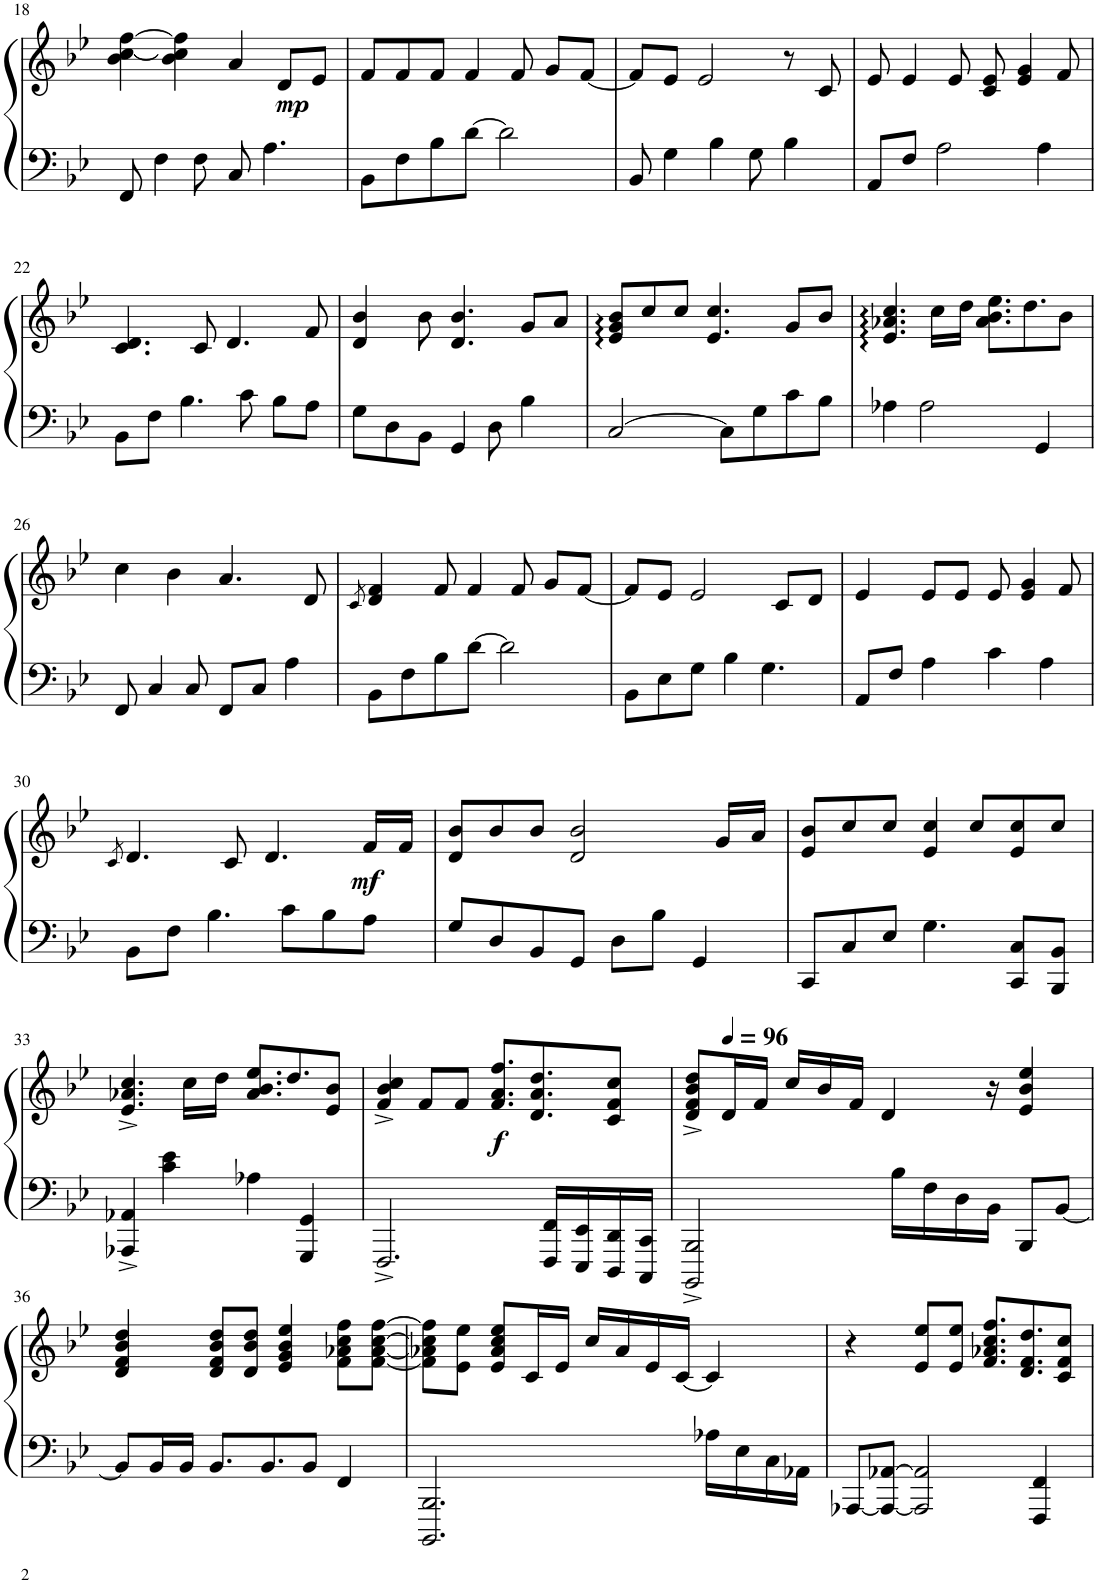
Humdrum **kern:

**kern	**kern	**dynam
*part1	*part1	*part1
*staff2	*staff1	*staff1/2
*I"Piano	*	*
*I'Pno	*	*
!!LO:PB:g=z
*clefF4	*clefG2	*
*k[b-e-]	*k[b-e-]	*
*M4/4	*M4/4	*
=18	=18	=18
8FF/	4b-\ [4cc\ [4ff\	.
4F\	.	.
.	4b-\ 4cc\] 4ff\]	.
8F\	.	.
8C/	4a/	.
4.A\	.	.
!	!	!LO:DY:b
.	8d/L	mp
.	8e-/J	.
=19	=19	=19
8BB-\L	8f/L	.
8F\	8f/	.
8B-\	8f/J	.
[8d\J	4f/	.
2d\]	.	.
.	8f/	.
.	8g/L	.
.	[8f/J	.
=20	=20	=20
8BB-/	8f/L]	.
4G\	8e-/J	.
.	2e-/	.
4B-\	.	.
8G\	.	.
4B-\	8r	.
.	8c/	.
=21	=21	=21
8AA/L	8e-/	.
8F/J	4e-/	.
2A\	.	.
.	8e-/	.
.	8c/ 8e-/	.
.	4e-/ 4g/	.
4A\	.	.
.	8f/	.
!!LO:LB:g=z
=22	=22	=22
8BB-\L	4.c/ 4.d/	.
8F\J	.	.
4.B-\	.	.
.	8c/	.
.	4.d/	.
8c\	.	.
8B-\L	.	.
8A\J	8f/	.
=23	=23	=23
8G\L	4d/ 4b-/	.
8D\	.	.
8BB-\J	8b-\	.
4GG/	4.d/ 4.b-/	.
8D\	.	.
4B-\	8g/L	.
.	8a/J	.
=24	=24	=24
[2C/	8e-/ 8g/ 8b-/L	.
.	8cc/	.
.	8cc/J	.
.	4.e-/ 4.cc/	.
8C\L]	.	.
8G\	.	.
8c\	8g/L	.
8B-\J	8b-/J	.
=25	=25	=25
4A-X\	4.e-/ 4.a-X/ 4.cc/	.
2A-\	.	.
.	16cc\LL	.
.	16dd\JJ	.
.	8.a-\ 8.b-\ 8.ee-\L	.
.	8.dd\	.
4GG/	.	.
.	8b-\J	.
!!LO:LB:g=z
=26	=26	=26
8FF/	4cc\	.
4C/	.	.
.	4b-\	.
8C/	.	.
8FF/L	4.a/	.
8C/J	.	.
4A\	.	.
.	8d/	.
=27	=27	=27
.	8qc/	.
8BB-\L	4d/ 4f/	.
8F\	.	.
8B-\	8f/	.
[8d\J	4f/	.
2d\]	.	.
.	8f/	.
.	8g/L	.
.	[8f/J	.
=28	=28	=28
8BB-\L	8f/L]	.
8E-\	8e-/J	.
8G\J	2e-/	.
4B-\	.	.
4.G\	.	.
.	8c/L	.
.	8d/J	.
=29	=29	=29
8AA/L	4e-/	.
8F/J	.	.
4A\	8e-/L	.
.	8e-/J	.
4c\	8e-/	.
.	4e-/ 4g/	.
4A\	.	.
.	8f/	.
!!LO:LB:g=z
=30	=30	=30
.	8qc/	.
8BB-\L	4.d/	.
8F\J	.	.
4.B-\	.	.
.	8c/	.
.	4.d/	.
8c\L	.	.
8B-\	.	.
!	!	!LO:DY:b
8A\J	16f/LL	mf
.	16f/JJ	.
=31	=31	=31
8G/L	8d/ 8b-/L	.
8D/	8b-/	.
8BB-/	8b-/J	.
8GG/J	2d/ 2b-/	.
8D\L	.	.
8B-\J	.	.
4GG/	.	.
.	16g/LL	.
.	16a/JJ	.
=32	=32	=32
8CC/L	8e-/ 8b-/L	.
8C/	8cc/	.
8E-/J	8cc/J	.
4.G\	4e-/ 4cc/	.
.	8cc/L	.
8CC/ 8C/L	8e-/ 8cc/	.
8BBB-/ 8BB-/J	8cc/J	.
!!LO:LB:g=z
=33	=33	=33
4AAA-X/^ 4AA-X/^	4.e-/^ 4.a-X/^ 4.cc/^	.
4c\ 4e-\	.	.
.	16cc\LL	.
.	16dd\JJ	.
4A-X\	8.a-/ 8.b-/ 8.ee-/L	.
.	8.dd/	.
4GGG/ 4GG/	.	.
.	8e-/ 8b-/J	.
=34	=34	=34
2.FFF^/	4f/^ 4b-/^ 4cc/^	.
.	8f/L	.
.	8f/J	.
!	!	!LO:DY:b
.	8.f/ 8.a/ 8.ff/L	f
.	8.d/ 8.a/ 8.dd/	.
16FFF/ 16FF/LL	.	.
16EEE-/ 16EE-/	.	.
16DDD/ 16DD/	8c/ 8f/ 8cc/J	.
16CCC/ 16CC/JJ	.	.
=35	=35	=35
2BBBB-/^ 2BBB-/^	8d/^ 8f/^ 8b-/^ 8dd/^L	.
*	*MM96	*
.	16d/L	.
.	16f/JJ	.
.	16cc/LL	.
.	16b-/	.
.	16f/JJ	.
.	4d/	.
16B-\LL	.	.
16F\	.	.
16D\	.	.
16BB-\JJ	16r	.
8BBB-/L	4e-/ 4b-/ 4ee-/	.
[8BB-/J	.	.
!!LO:LB:g=z
=36	=36	=36
8BB-/L]	4d/ 4f/ 4b-/ 4dd/	.
16BB-/L	.	.
16BB-/JJ	.	.
8.BB-/L	8d/ 8f/ 8b-/ 8dd/L	.
.	8d/ 8b-/ 8dd/J	.
8.BB-/	.	.
.	4e-/ 4g/ 4b-/ 4ee-/	.
8BB-/J	.	.
4FF/	8f\ 8a-X\ 8cc\ 8ff\L	.
.	[8f\ [8a-\ [8cc\ [8ff\J	.
=37	=37	=37
2.BBBB-/ 2.BBB-/	8f\ 8a-X\ 8cc\ 8ff\L	.
.	8e-\ 8ee-\J	.
.	8e-/ 8a-/ 8cc/ 8ee-/L	.
.	16c/L	.
.	16e-/JJ	.
.	16cc/LL	.
.	16a-/	.
.	16e-/	.
.	[16c/JJ	.
16A-X\LL	4c/]	.
16E-\	.	.
16C\	.	.
16AA-X\JJ	.	.
=38	=38	=38
[8AAA-X/L	4r	.
8AAA-/_ [8AA-X/J	.	.
2AAA-/] 2AA-/]	8e-/ 8ee-/L	.
.	8e-/ 8ee-/J	.
.	8.f/ 8.a-X/ 8.cc/ 8.ff/L	.
.	8.d/ 8.f/ 8.dd/	.
4FFF/ 4FF/	.	.
.	8c/ 8f/ 8cc/J	.
=	=	=
*-	*-	*-
